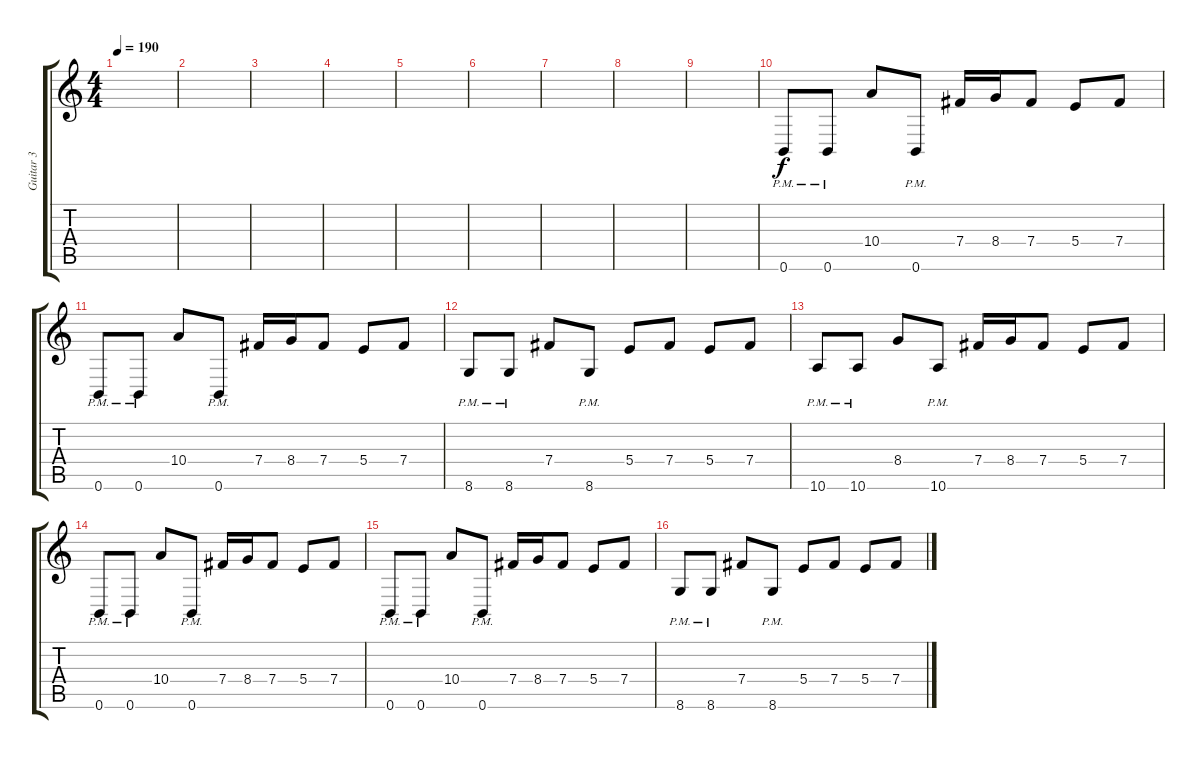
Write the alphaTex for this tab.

\track ("Guitar 3" "Guitar 3") {instrument distortionguitar}
\staff {score tabs}
\tuning (Db4 Ab3 E3 B2 Gb2 B1) {hide}
\ts (4 4)
\tempo 190
\clef g2
\ks c
|
|
|
|
|
|
|
|
|
0.6{pm}.8{balance 8} 0.6{pm}.8 10.4.8 0.6{pm}.8 7.4.16 8.4.16 7.4.8 5.4.8 7.4.8 |
0.6{pm}.8 0.6{pm}.8 10.4.8 0.6{pm}.8 7.4.16 8.4.16 7.4.8 5.4.8 7.4.8 |
8.6{pm}.8 8.6{pm}.8 7.4.8 8.6{pm}.8 5.4.8 7.4.8 5.4.8 7.4.8 |
10.6{pm}.8 10.6{pm}.8 8.4.8 10.6{pm}.8 7.4.16 8.4.16 7.4.8 5.4.8 7.4.8 |
0.6{pm}.8 0.6{pm}.8 10.4.8 0.6{pm}.8 7.4.16 8.4.16 7.4.8 5.4.8 7.4.8 |
0.6{pm}.8 0.6{pm}.8 10.4.8 0.6{pm}.8 7.4.16 8.4.16 7.4.8 5.4.8 7.4.8 |
8.6{pm}.8 8.6{pm}.8 7.4.8 8.6{pm}.8 5.4.8 7.4.8 5.4.8 7.4.8
